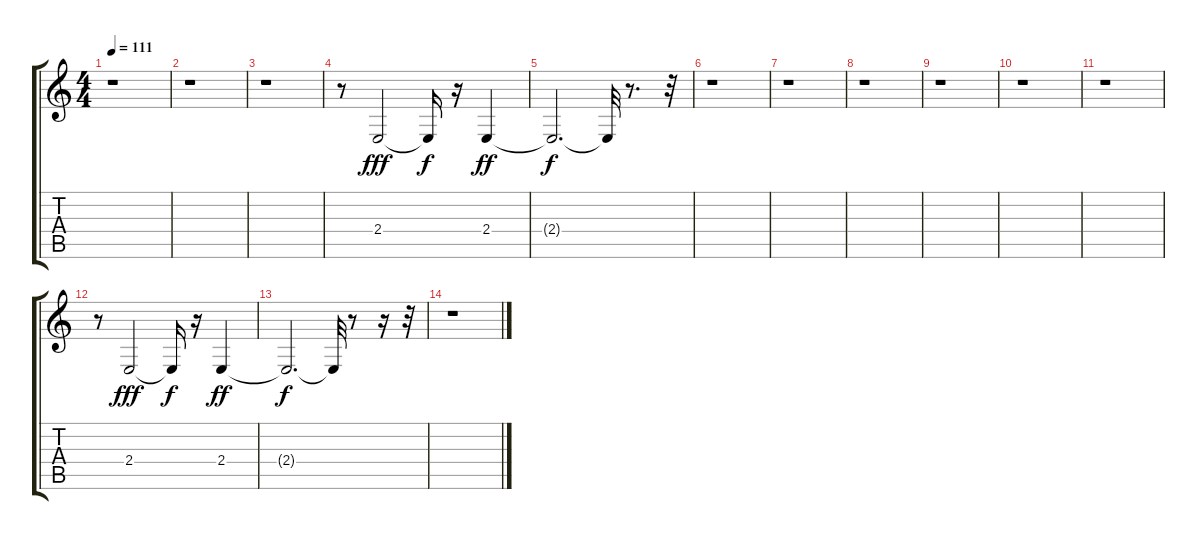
\track "" {instrument synthstrings1}
\staff {score tabs}
\tuning (E4 B3 G3 D3 A2 E2) {hide}
\ts (4 4)
\tempo 111
\clef g2
\ks c
r.1{dy f} |
r.1 |
r.1 |
r.8 2.4.2{dy fff} 2.4{t}.16{dy f} r.16 2.4.4{dy ff} |
2.4{t}.2{d dy f} 2.4{t}.32 r.8{d} r.32 |
r.1 |
r.1 |
r.1 |
r.1 |
r.1 |
r.1 |
r.8 2.4.2{dy fff} 2.4{t}.16{dy f} r.16 2.4.4{dy ff} |
2.4{t}.2{d dy f} 2.4{t}.32 r.8 r.16 r.32 |
r.1
